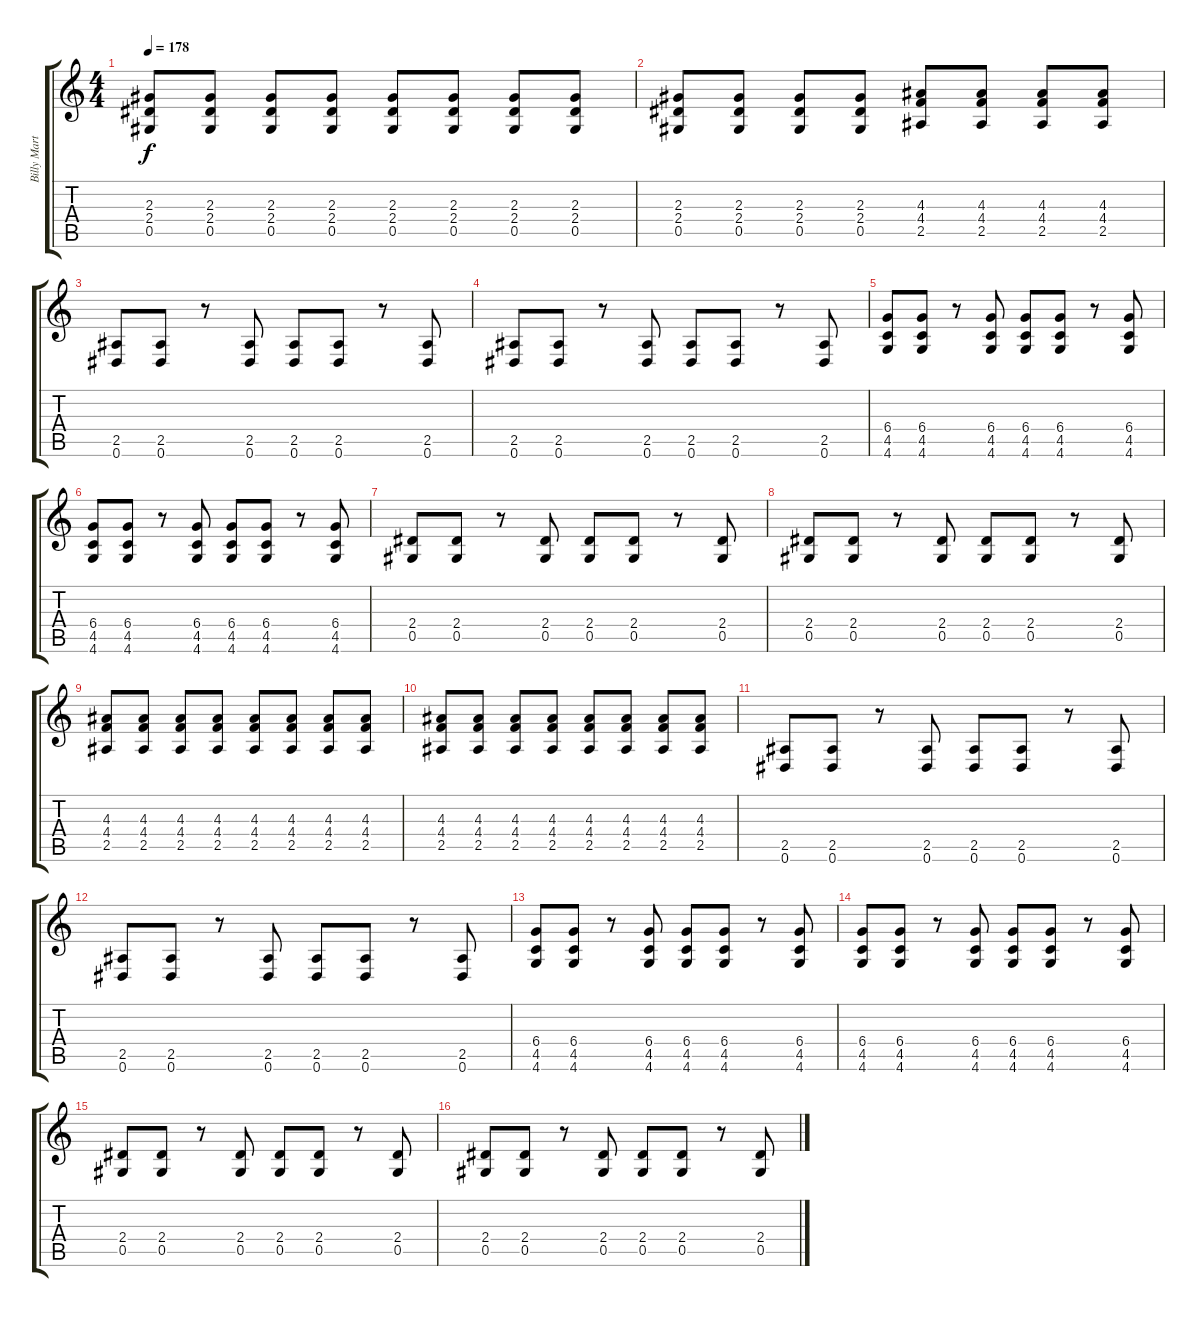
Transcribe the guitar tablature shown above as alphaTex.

\track ("Billy Martin" "Billy Mart") {instrument distortionguitar}
\staff {score tabs}
\tuning (Eb4 Bb3 Gb3 Db3 Ab2 Eb2) {hide}
\ts (4 4)
\tempo 178
\clef g2
\ks c
(2.3 2.4 0.5).8{dy f} (2.3 2.4 0.5).8 (2.3 2.4 0.5).8 (2.3 2.4 0.5).8 (2.3 2.4 0.5).8 (2.3 2.4 0.5).8 (2.3 2.4 0.5).8 (2.3 2.4 0.5).8 |
(2.3 2.4 0.5).8 (2.3 2.4 0.5).8 (2.3 2.4 0.5).8 (2.3 2.4 0.5).8 (4.3 4.4 2.5).8 (4.3 4.4 2.5).8 (4.3 4.4 2.5).8 (4.3 4.4 2.5).8 |
(2.5 0.6).8 (2.5 0.6).8 r.8 (2.5 0.6).8 (2.5 0.6).8 (2.5 0.6).8 r.8 (2.5 0.6).8 |
(2.5 0.6).8 (2.5 0.6).8 r.8 (2.5 0.6).8 (2.5 0.6).8 (2.5 0.6).8 r.8 (2.5 0.6).8 |
(6.4 4.5 4.6).8 (6.4 4.5 4.6).8 r.8 (6.4 4.5 4.6).8 (6.4 4.5 4.6).8 (6.4 4.5 4.6).8 r.8 (6.4 4.5 4.6).8 |
(6.4 4.5 4.6).8 (6.4 4.5 4.6).8 r.8 (6.4 4.5 4.6).8 (6.4 4.5 4.6).8 (6.4 4.5 4.6).8 r.8 (6.4 4.5 4.6).8 |
(2.4 0.5).8 (2.4 0.5).8 r.8 (2.4 0.5).8 (2.4 0.5).8 (2.4 0.5).8 r.8 (2.4 0.5).8 |
(2.4 0.5).8 (2.4 0.5).8 r.8 (2.4 0.5).8 (2.4 0.5).8 (2.4 0.5).8 r.8 (2.4 0.5).8 |
(4.3 4.4 2.5).8 (4.3 4.4 2.5).8 (4.3 4.4 2.5).8 (4.3 4.4 2.5).8 (4.3 4.4 2.5).8 (4.3 4.4 2.5).8 (4.3 4.4 2.5).8 (4.3 4.4 2.5).8 |
(4.3 4.4 2.5).8 (4.3 4.4 2.5).8 (4.3 4.4 2.5).8 (4.3 4.4 2.5).8 (4.3 4.4 2.5).8 (4.3 4.4 2.5).8 (4.3 4.4 2.5).8 (4.3 4.4 2.5).8 |
(2.5 0.6).8 (2.5 0.6).8 r.8 (2.5 0.6).8 (2.5 0.6).8 (2.5 0.6).8 r.8 (2.5 0.6).8 |
(2.5 0.6).8 (2.5 0.6).8 r.8 (2.5 0.6).8 (2.5 0.6).8 (2.5 0.6).8 r.8 (2.5 0.6).8 |
(6.4 4.5 4.6).8 (6.4 4.5 4.6).8 r.8 (6.4 4.5 4.6).8 (6.4 4.5 4.6).8 (6.4 4.5 4.6).8 r.8 (6.4 4.5 4.6).8 |
(6.4 4.5 4.6).8 (6.4 4.5 4.6).8 r.8 (6.4 4.5 4.6).8 (6.4 4.5 4.6).8 (6.4 4.5 4.6).8 r.8 (6.4 4.5 4.6).8 |
(2.4 0.5).8 (2.4 0.5).8 r.8 (2.4 0.5).8 (2.4 0.5).8 (2.4 0.5).8 r.8 (2.4 0.5).8 |
(2.4 0.5).8 (2.4 0.5).8 r.8 (2.4 0.5).8 (2.4 0.5).8 (2.4 0.5).8 r.8 (2.4 0.5).8
